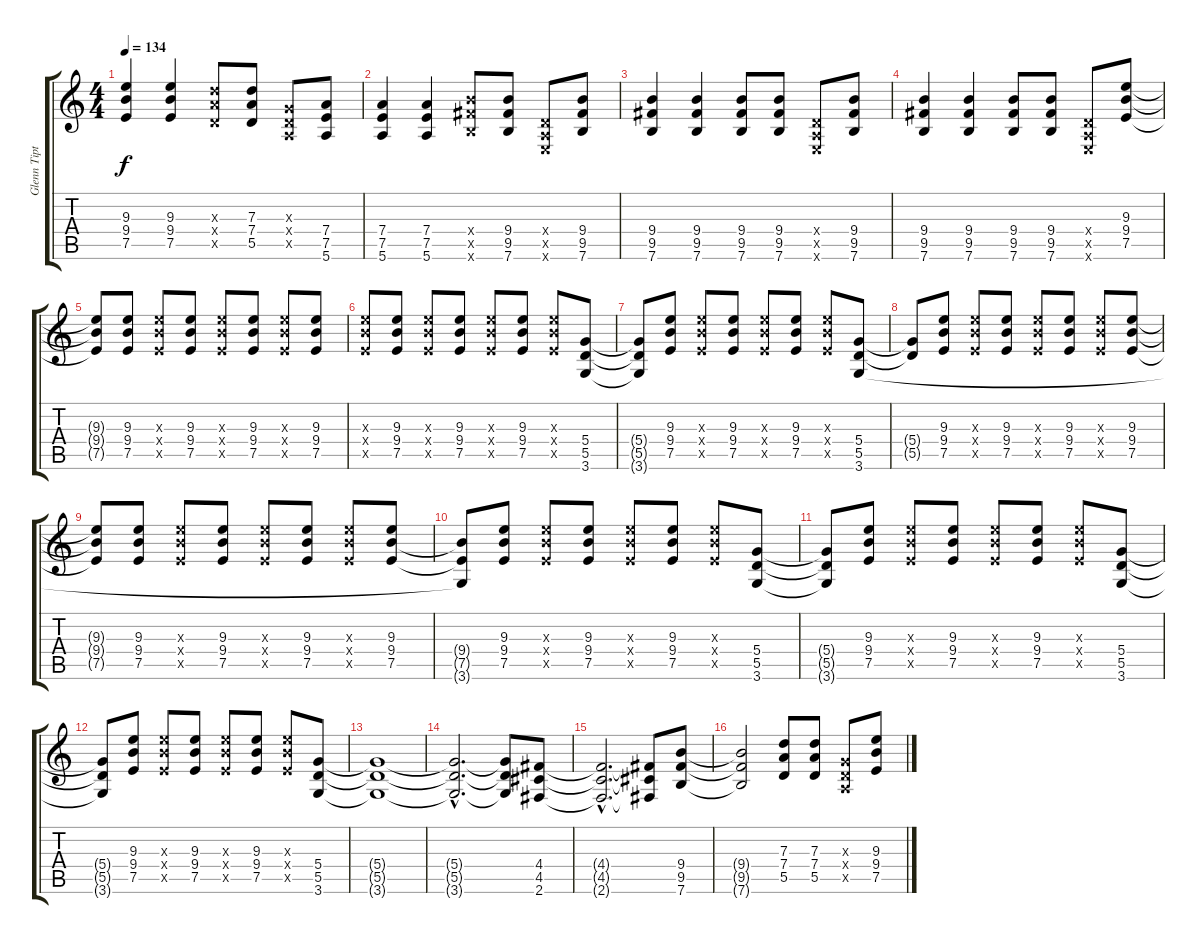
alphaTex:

\track ("Glenn Tipton" "Glenn Tipt") {instrument distortionguitar}
\staff {score tabs}
\tuning (E4 B3 G3 D3 A2 E2) {hide}
\ts (4 4)
\tempo 134
\clef g2
\ks c
(9.3 9.4 7.5).4{dy f} (9.3 9.4 7.5).4 (7.3{x} 7.4{x} 5.5{x}).8 (7.3 7.4 5.5).8 (0.3{x} 0.4{x} 0.5{x}).8 (7.4 7.5 5.6).8 |
(7.4 7.5 5.6).4 (7.4 7.5 5.6).4 (9.4{x} 9.5{x} 7.6{x}).8 (9.4 9.5 7.6).8 (0.4{x} 0.5{x} 0.6{x}).8 (9.4 9.5 7.6).8 |
(9.4 9.5 7.6).4 (9.4 9.5 7.6).4 (9.4 9.5 7.6).8 (9.4 9.5 7.6).8 (0.4{x} 0.5{x} 0.6{x}).8 (9.4 9.5 7.6).8 |
(9.4 9.5 7.6).4 (9.4 9.5 7.6).4 (9.4 9.5 7.6).8 (9.4 9.5 7.6).8 (0.4{x} 0.5{x} 0.6{x}).8 (9.3 9.4 7.5).8 |
(9.3{t} 9.4{t} 7.5{t}).8 (9.3 9.4 7.5).8 (9.3{x} 9.4{x} 7.5{x}).8 (9.3 9.4 7.5).8 (9.3{x} 9.4{x} 7.5{x}).8 (9.3 9.4 7.5).8 (9.3{x} 9.4{x} 7.5{x}).8 (9.3 9.4 7.5).8 |
(9.3{x} 9.4{x} 7.5{x}).8 (9.3 9.4 7.5).8 (9.3{x} 9.4{x} 7.5{x}).8 (9.3 9.4 7.5).8 (9.3{x} 9.4{x} 7.5{x}).8 (9.3 9.4 7.5).8 (9.3{x} 9.4{x} 7.5{x}).8 (5.4 5.5 3.6).8 |
(5.4{t} 5.5{t} 3.6{t}).8 (9.3 9.4 7.5).8 (9.3{x} 9.4{x} 7.5{x}).8 (9.3 9.4 7.5).8 (9.3{x} 9.4{x} 7.5{x}).8 (9.3 9.4 7.5).8 (9.3{x} 9.4{x} 7.5{x}).8 (5.4 5.5 3.6).8 |
(5.4{t} 5.5{t}).8 (9.3 9.4 7.5).8 (9.3{x} 9.4{x} 7.5{x}).8 (9.3 9.4 7.5).8 (9.3{x} 9.4{x} 7.5{x}).8 (9.3 9.4 7.5).8 (9.3{x} 9.4{x} 7.5{x}).8 (9.3 9.4 7.5).8 |
(9.3{t} 9.4{t} 7.5{t}).8 (9.3 9.4 7.5).8 (9.3{x} 9.4{x} 7.5{x}).8 (9.3 9.4 7.5).8 (9.3{x} 9.4{x} 7.5{x}).8 (9.3 9.4 7.5).8 (9.3{x} 9.4{x} 7.5{x}).8 (9.3 9.4 7.5).8 |
(9.4{t} 7.5{t} 3.6{t}).8 (9.3 9.4 7.5).8 (9.3{x} 9.4{x} 7.5{x}).8 (9.3 9.4 7.5).8 (9.3{x} 9.4{x} 7.5{x}).8 (9.3 9.4 7.5).8 (9.3{x} 9.4{x} 7.5{x}).8 (5.4 5.5 3.6).8 |
(5.4{t} 5.5{t} 3.6{t}).8 (9.3 9.4 7.5).8 (9.3{x} 9.4{x} 7.5{x}).8 (9.3 9.4 7.5).8 (9.3{x} 9.4{x} 7.5{x}).8 (9.3 9.4 7.5).8 (9.3{x} 9.4{x} 7.5{x}).8 (5.4 5.5 3.6).8 |
(5.4{t} 5.5{t} 3.6{t}).8 (9.3 9.4 7.5).8 (9.3{x} 9.4{x} 7.5{x}).8 (9.3 9.4 7.5).8 (9.3{x} 9.4{x} 7.5{x}).8 (9.3 9.4 7.5).8 (9.3{x} 9.4{x} 7.5{x}).8 (5.4 5.5 3.6).8 |
(5.4{t} 5.5{t} 3.6{t}).1 |
(5.4{hac t} 5.5{hac t} 3.6{hac t}).2{d} (5.4{t} 5.5{t} 3.6{t}).8 (4.4 4.5 2.6).8 |
(4.4{hac t} 4.5{hac t} 2.6{hac t}).2{d} (4.4{t} 4.5{t} 2.6{t}).8 (9.4 9.5 7.6).8 |
(9.4{t} 9.5{t} 7.6{t}).2 (7.3 7.4 5.5).8 (7.3 7.4 5.5).8 (0.3{x} 0.4{x} 0.5{x}).8 (9.3 9.4 7.5).8
